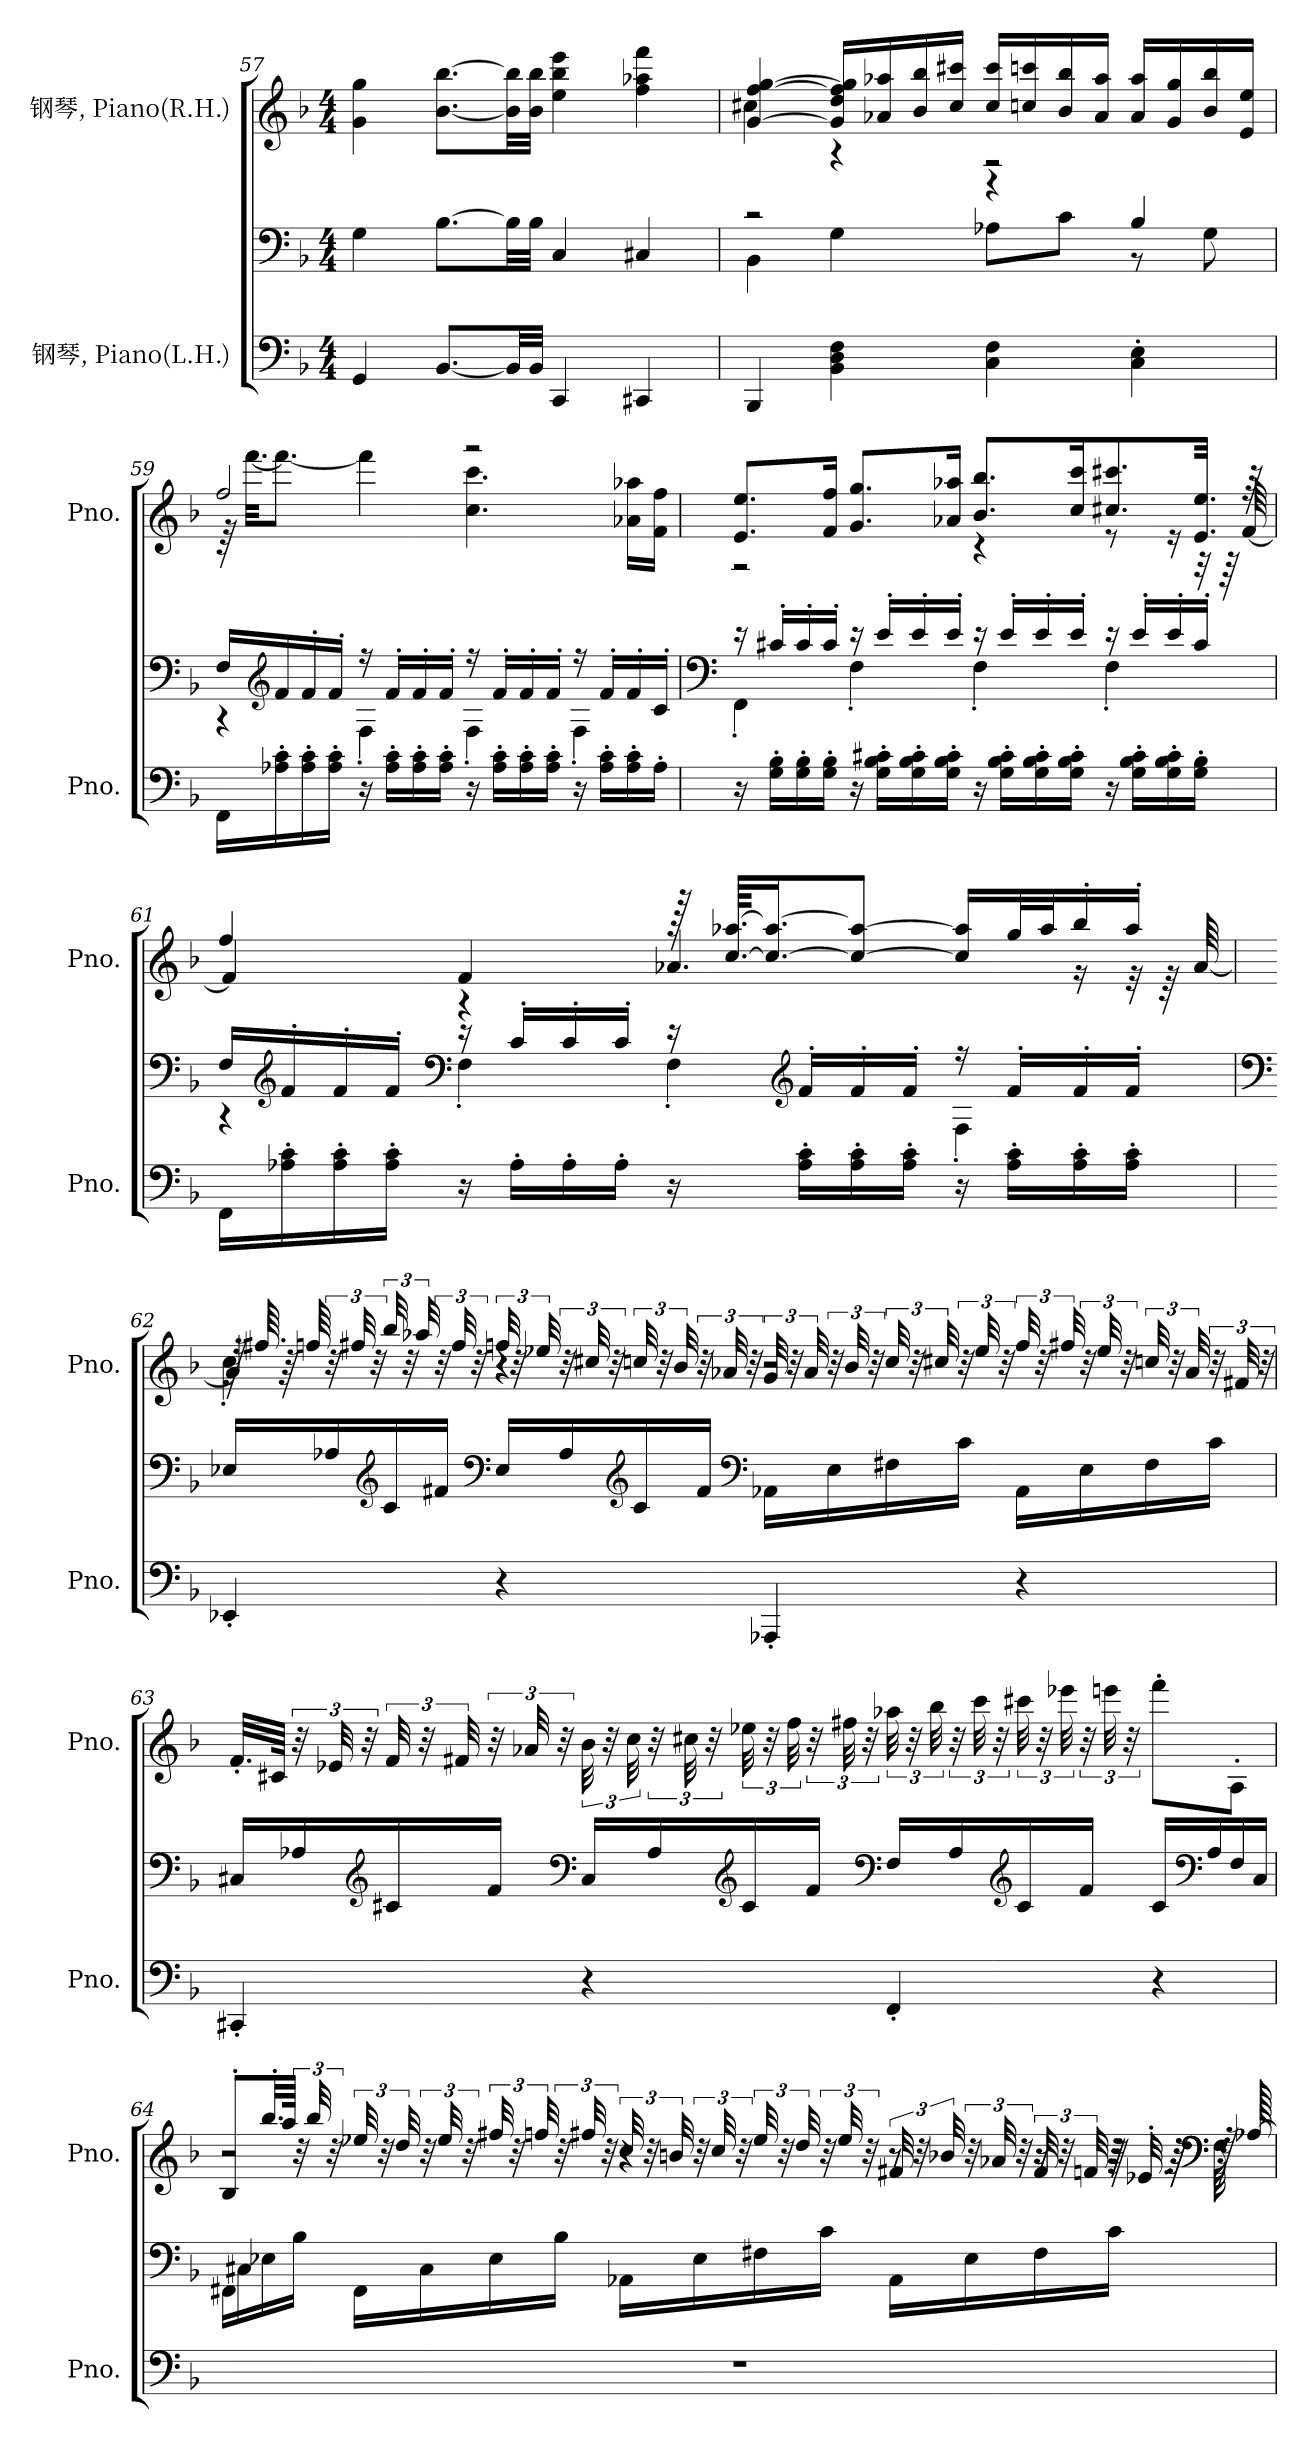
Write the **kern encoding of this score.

**kern	**kern	**kern
*part2	*part2	*part1
*staff3	*staff2	*staff1
*I"钢琴, Piano(L.H.)	*	*I"钢琴, Piano(R.H.)
*I'Pno.	*	*I'Pno.
*clefF4	*clefF4	*clefG2
*k[b-]	*k[b-]	*k[b-]
*M4/4	*M4/4	*M4/4
*MM48	*MM48	*MM48
=57	=57	=57
4GG/	4G\	4g\ 4gg\
*	*	*MM49
[8.BB-/L	[8.B-\L	[8.b-\ [8.bb-\L
32BB-/LL]	32B-\LL]	32b-\] 32bb-\]LL
*	*	*MM51
32BB-/JJJ	32B-\JJJ	32b-\ 32bb-\JJJ
*	*	*MM48
4CC/	4C/	4ee\ 4bb-\ 4eee\
*	*	*MM45
4CC#X/	4C#X/	4ff\ 4aa-X\ 4fff\
=58	=58	=58
*	*	*MM49
*	*^	*^
4BBB-/	2r	4BB-\	[4g/ [4ff/ [4gg/	4cc#X\
4BB-\ 4D\ 4F\	.	4G\	16g/] 16dd/ 16ff/] 16gg/]LL	4r
.	.	.	16a-X/ 16aa-X/	.
*	*	*	*MM48	*
.	.	.	16b-/ 16bb-/	.
.	.	.	16cc#/ 16ccc#X/JJ	.
4C\ 4F\	4r	8A-X\L	16cc#/ 16ccc#/LL	2r
.	.	.	16ccn/ 16cccn/	.
*	*	*	*MM47	*
.	.	8c\J	16b-/ 16bb-/	.
.	.	.	16a-/ 16aa-/JJ	.
*	*	*	*MM48	*
4C\' 4E\'	4B-/	8r	16a-/ 16aa-/LL	.
*	*	*	*MM46	*
.	.	.	16g/ 16gg/	.
*	*	*	*MM47	*
.	.	8G\	16b-/ 16bb-/	.
*	*	*	*MM41	*
.	.	.	16e/ 16ee/JJ	.
!!LO:LB:g=z	!!
=59	=59	=59	=59	=59
*	*	*	*MM46	*
16FF\LL	16F/LL	4r	2ff/	64r
.	.	.	.	[32.fff\KKL
*	*clefG2	*	*	*
16A-X\' 16c\'	16f/	.	.	8.fff\J_
16A-\' 16c\'	16f'/	.	.	.
16A-\' 16c\'JJ	16f'/JJ	.	.	.
16r	16r	4F'\	.	4fff\]
16A-\' 16c\'LL	16f'/LL	.	.	.
16A-\' 16c\'	16f'/	.	.	.
16A-\' 16c\'JJ	16f'/JJ	.	.	.
*	*	*	*MM46	*
16r	16r	4F'\	2r	4.cc\ 4.ccc\
16A-\' 16c\'LL	16f'/LL	.	.	.
16A-\' 16c\'	16f'/	.	.	.
16A-\' 16c\'JJ	16f'/JJ	.	.	.
16r	16r	4F'\	.	.
16A-\' 16c\'LL	16f'/LL	.	.	.
*	*	*	*MM45	*
16A-\' 16c\'	16f'/	.	.	16a-X\ 16aa-X\LL
16A-'\JJ	16c'/JJ	.	.	16f\ 16ff\JJ
!!LO:PB:g=z	!!
=60	=60	=60	=60	=60
*	*clefF4	*	*	*
*	*	*	*MM46	*
16r	16r	4FF'\	8.e/ 8.ee/L	2r
16G\' 16B-\'LL	16c#X'/LL	.	.	.
16G\' 16B-\'	16c#'/	.	.	.
16G\' 16B-\'JJ	16c#'/JJ	.	16f/ 16ff/Jk	.
16r	16r	4F'\	8.g/ 8.gg/L	.
16G\' 16B-\' 16c#X\'LL	16e'/LL	.	.	.
16G\' 16B-\' 16c#\'	16e'/	.	.	.
16G\' 16B-\' 16c#\'JJ	16e'/JJ	.	16a-X/ 16aa-X/Jk	.
*	*	*	*MM46	*
16r	16r	4F'\	8.b-/ 8.bb-/L	4r
16G\' 16B-\' 16c#\'LL	16e'/LL	.	.	.
16G\' 16B-\' 16c#\'	16e'/	.	.	.
16G\' 16B-\' 16c#\'JJ	16e'/JJ	.	16cc/ 16ccc/K	.
16r	16r	4F'\	8.cc#X/ 8.ccc#X/	8r
16G\' 16B-\' 16c#\'LL	16e'/LL	.	.	.
*	*	*	*MM45	*
16G\' 16B-\' 16c#\'	16e'/	.	.	16r
16G\' 16B-\'JJ	16c#'/JJ	.	32.e/ 32.ee/Jkk	32r
.	.	.	.	64r
.	.	.	64r	[64f/
!!LO:LB:g=z	!!
=61	=61	=61	=61	=61
*	*	*	*MM46	*
16FF\LL	16F/LL	4r	4ff/	4f/]
*	*clefG2	*	*	*
16A-X\' 16c\'	16f'/	.	.	.
16A-\' 16c\'	16f'/	.	.	.
16A-\' 16c\'JJ	16f'/JJ	.	.	.
*	*clefF4	*	*	*
16r	16r	4F'\	4f/	4r
16A-'\LL	16c'/LL	.	.	.
16A-'\	16c'/	.	.	.
16A-'\JJ	16c'/JJ	.	.	.
*	*	*	*MM46	*
16r	16r	4F'\	128r	4.a-X/
.	.	.	[64.cc/ [64.aa-X/KKLL	.
.	.	.	16.cc/_ 16.aa-/_J	.
*	*clefG2	*	*	*
16A-\' 16c\'LL	16f'/LL	.	.	.
*	*	*	*MM48	*
16A-\' 16c\'	16f'/	.	8cc/_ 8aa-/_J	.
16A-\' 16c\'JJ	16f'/JJ	.	.	.
16r	16r	4F'\	16cc/] 16aa-/]LL	.
16A-\' 16c\'LL	16f'/LL	.	32gg/L	.
.	.	.	32aa-/J	.
*	*	*	*MM45	*
16A-\' 16c\'	16f'/	.	16bb-'/	16r
16A-\' 16c\'JJ	16f'/JJ	.	16aa-'/JJ	32r
.	.	.	.	64r
.	.	.	.	[64a-/
*	*v	*v	*	*
*	*	*v	*v
!!LO:LB:g=z
=62	=62	=62
*	*clefF4	*
*	*	*MM46
*	*	*^
*	*	*	*^
4EE-X'/	16E-X/LL	128r	4cc'\	4a-/]
.	.	64.ff#X/	.	.
.	.	64r	.	.
.	.	64ffn/	.	.
.	16A-X/	48r	.	.
.	.	48ff#X/	.	.
.	.	48r	.	.
*	*clefG2	*	*	*
*	*	*MM48	*	*
.	16c/	48bb-/	.	.
.	.	48r	.	.
.	.	48aa-X/	.	.
.	16f#X/JJ	48r	.	.
.	.	48ff#/	.	.
.	.	48r	.	.
*	*clefF4	*	*	*
*	*	*MM49	*	*
4r	16E-/LL	48ffn/	4r	4r
.	.	48r	.	.
.	.	48ee-X/	.	.
.	16A-/	48r	.	.
.	.	48cc#X/	.	.
.	.	48r	.	.
*	*clefG2	*	*	*
*	*	*MM48	*	*
.	16c/	48ccn/	.	.
.	.	48r	.	.
.	.	48b-/	.	.
.	16f#/JJ	48r	.	.
.	.	48a-X/	.	.
.	.	48r	.	.
*	*clefF4	*	*	*
*	*	*MM49	*	*
4AAA-X'/	16AA-X\LL	48g/	2r	2r
.	.	48r	.	.
.	.	48a-/	.	.
.	16E-\	48r	.	.
.	.	48b-/	.	.
.	.	48r	.	.
*	*	*MM51	*	*
.	16F#X\	48cc/	.	.
.	.	48r	.	.
.	.	48cc#X/	.	.
.	16c\JJ	48r	.	.
.	.	48ee-/	.	.
.	.	48r	.	.
4r	16AA-\LL	48ff/	.	.
.	.	48r	.	.
.	.	48ff#X/	.	.
.	16E-\	48r	.	.
.	.	48ee-/	.	.
.	.	48r	.	.
*	*	*MM49	*	*
.	16F#\	48ccn/	.	.
.	.	48r	.	.
.	.	48a-/	.	.
.	16c\JJ	48r	.	.
.	.	48f#X/	.	.
.	.	48r	.	.
*	*	*v	*v	*v
!!LO:LB:g=z
=63	=63	=63
*	*	*MM51
4CC#X'/	16C#X/LL	32.f'/LLL
.	.	64c#X/JJJk
.	16A-X/	48r
.	.	48e-X/
.	.	48r
*	*clefG2	*
*	*	*MM52
.	16c#X/	48f/
.	.	48r
.	.	48f#X/
.	16f/JJ	48r
.	.	48a-X/
.	.	48r
*	*clefF4	*
*	*	*MM51
4r	16C#/LL	48b-\
.	.	48r
.	.	48cc\
.	16A-/	48r
.	.	48cc#X\
.	.	48r
*	*clefG2	*
*	*	*MM49
.	16c#/	48ee-X\
.	.	48r
.	.	48ff\
.	16f/JJ	48r
.	.	48ff#X\
.	.	48r
*	*clefF4	*
*	*	*MM48
4FF'/	16F/LL	48aa-X\
.	.	48r
.	.	48bb-\
.	16A-/	48r
.	.	48ccc\
.	.	48r
*	*clefG2	*
*	*	*MM49
.	16c#/	48ccc#X\
.	.	48r
.	.	48eee-X\
.	16f/JJ	48r
.	.	48eeen\
.	.	48r
*	*	*MM48
4r	16c#/LL	8fff'\L
*	*clefF4	*
.	16A-/	.
*	*	*MM45
.	16F/	8A'\J
.	16C#/JJ	.
!!LO:PB:g=z
=64	=64	=64
*	*	*MM46
*	*	*^
*	*	*	*^
1r	16FF#X\LL	8B-'/L	2r	2r
.	16C#X\	.	.	.
*	*	*MM48	*	*
.	16E-X\	32.bb-'/LL	.	.
.	.	64aa/JJJk	.	.
.	16B-\JJ	48r	.	.
.	.	48bb-/	.	.
.	.	48r	.	.
*	*	*MM49	*	*
.	16FF#\LL	48ee-X/	.	.
.	.	48r	.	.
.	.	48dd/	.	.
.	16C#\	48r	.	.
.	.	48ee-/	.	.
.	.	48r	.	.
*	*	*MM46	*	*
.	16E-\	48ff#X/	.	.
.	.	48r	.	.
.	.	48ffn/	.	.
.	16B-\JJ	48r	.	.
.	.	48ff#X/	.	.
.	.	48r	.	.
*	*	*MM49	*	*
.	16AA-X\LL	48cc/	4r	4r
.	.	48r	.	.
.	.	48bn/	.	.
.	16E-\	48r	.	.
.	.	48cc/	.	.
.	.	48r	.	.
*	*	*MM47	*	*
.	16F#X\	48ee-/	.	.
.	.	48r	.	.
.	.	48dd/	.	.
.	16c\JJ	48r	.	.
.	.	48ee-/	.	.
.	.	48r	.	.
*	*	*MM43	*	*
.	16AA-\LL	48f#X/	8r	8r
.	.	48r	.	.
.	.	48b-X/	.	.
.	16E-\	48r	.	.
.	.	48a-X/	.	.
.	.	48r	.	.
*	*	*MM41	*	*
.	16F#\	48f#/	16r	16r
.	.	48r	.	.
*	*	*MM37	*	*
.	.	48fn/	.	.
.	16c\JJ	64r	32r	32r
.	.	32.e-X'/	.	.
.	.	.	64r	64r
*	*	*clefF4	*	*
.	.	.	64F\	128r
.	.	.	.	[128A-X/
*	*	*v	*v	*v
=	=	=
*-	*-	*-
